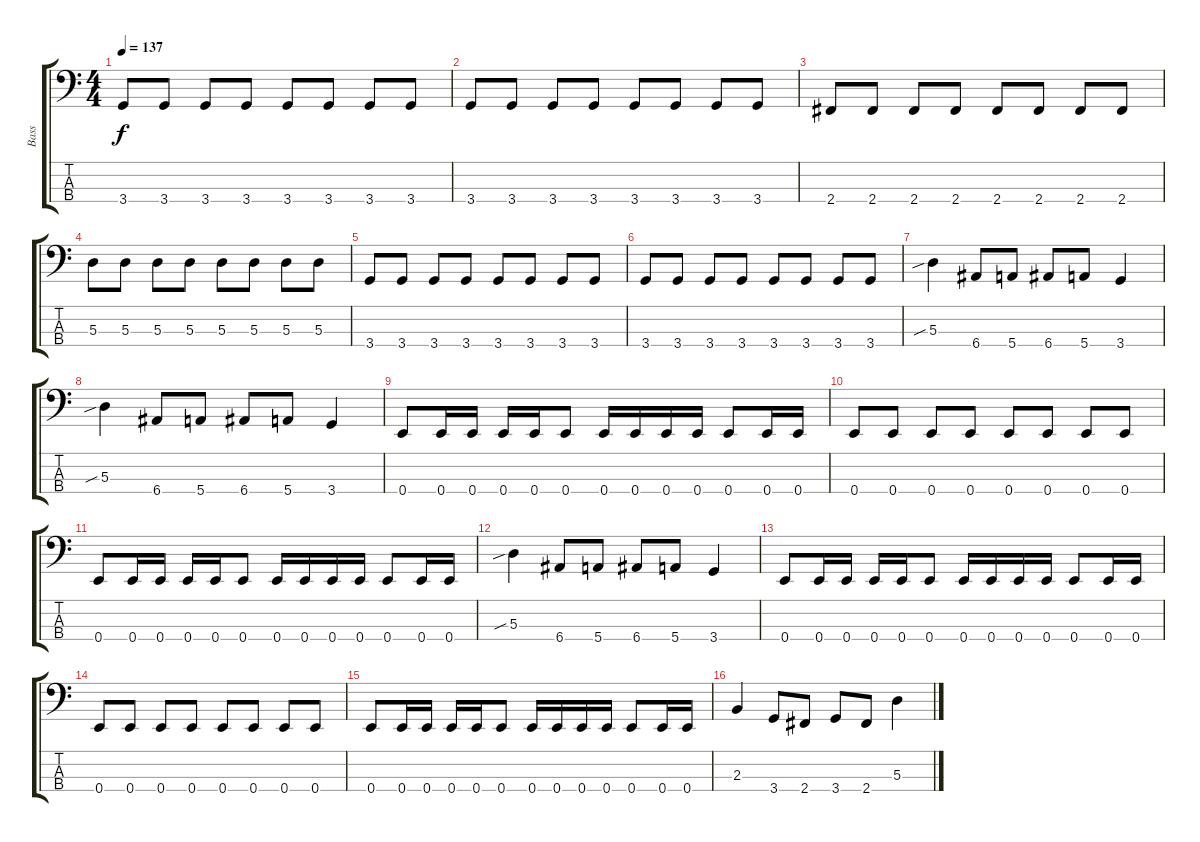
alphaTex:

\track ("Bass" "Bass") {instrument electricbassfinger}
\staff {score tabs}
\tuning (G2 D2 A1 E1) {hide}
\ts (4 4)
\tempo 137
\clef f4
\ks c
3.4.8{dy f} 3.4.8 3.4.8 3.4.8 3.4.8 3.4.8 3.4.8 3.4.8 |
3.4.8 3.4.8 3.4.8 3.4.8 3.4.8 3.4.8 3.4.8 3.4.8 |
2.4.8 2.4.8 2.4.8 2.4.8 2.4.8 2.4.8 2.4.8 2.4.8 |
5.3.8 5.3.8 5.3.8 5.3.8 5.3.8 5.3.8 5.3.8 5.3.8 |
3.4.8 3.4.8 3.4.8 3.4.8 3.4.8 3.4.8 3.4.8 3.4.8 |
3.4.8 3.4.8 3.4.8 3.4.8 3.4.8 3.4.8 3.4.8 3.4.8 |
5.3{sib}.4 6.4.8 5.4.8 6.4.8 5.4.8 3.4.4 |
5.3{sib}.4 6.4.8 5.4.8 6.4.8 5.4.8 3.4.4 |
0.4.8 0.4.16 0.4.16 0.4.16 0.4.16 0.4.8 0.4.16 0.4.16 0.4.16 0.4.16 0.4.8 0.4.16 0.4.16 |
0.4.8 0.4.8 0.4.8 0.4.8 0.4.8 0.4.8 0.4.8 0.4.8 |
0.4.8 0.4.16 0.4.16 0.4.16 0.4.16 0.4.8 0.4.16 0.4.16 0.4.16 0.4.16 0.4.8 0.4.16 0.4.16 |
5.3{sib}.4 6.4.8 5.4.8 6.4.8 5.4.8 3.4.4 |
0.4.8 0.4.16 0.4.16 0.4.16 0.4.16 0.4.8 0.4.16 0.4.16 0.4.16 0.4.16 0.4.8 0.4.16 0.4.16 |
0.4.8 0.4.8 0.4.8 0.4.8 0.4.8 0.4.8 0.4.8 0.4.8 |
0.4.8 0.4.16 0.4.16 0.4.16 0.4.16 0.4.8 0.4.16 0.4.16 0.4.16 0.4.16 0.4.8 0.4.16 0.4.16 |
2.3.4 3.4.8 2.4.8 3.4.8 2.4.8 5.3.4
